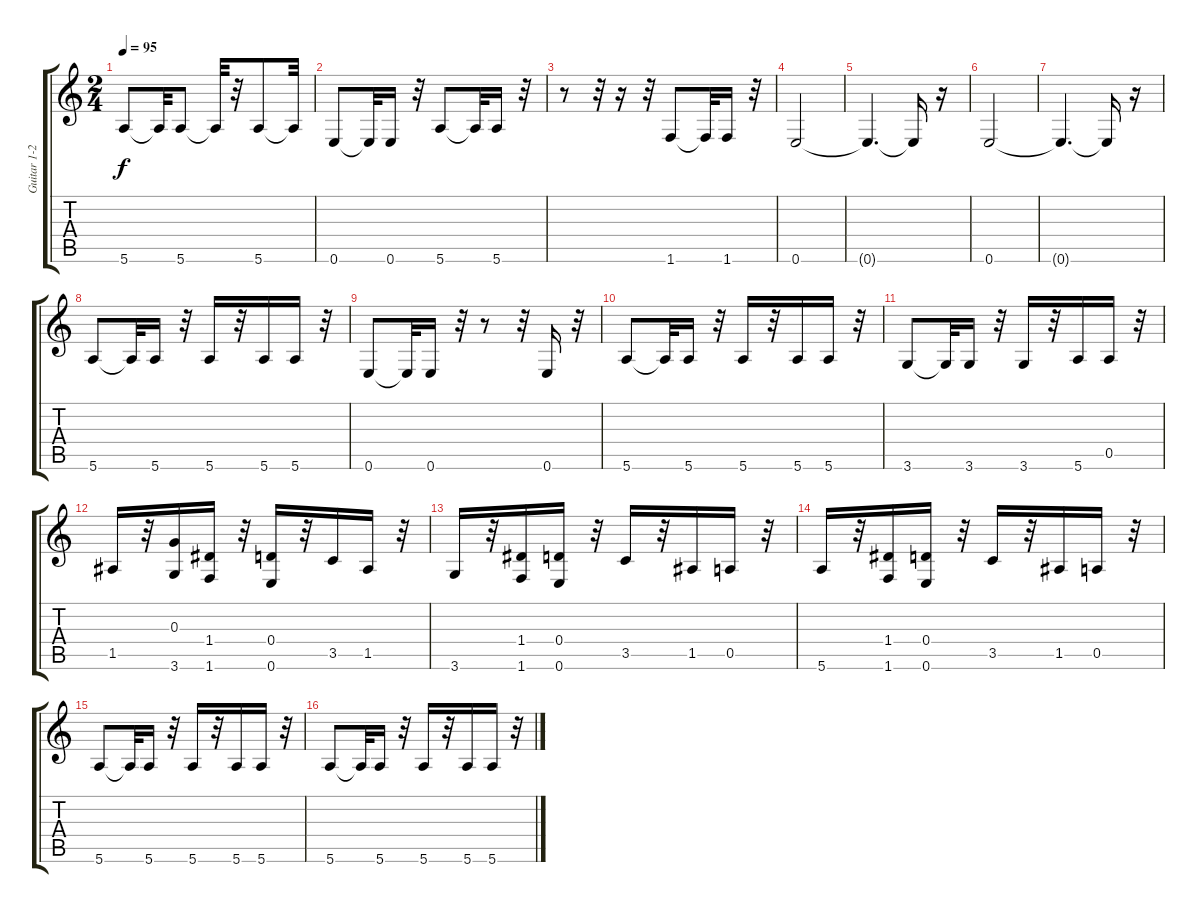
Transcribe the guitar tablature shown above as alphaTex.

\track ("Guitar 1-2" "Guitar 1-2") {instrument acousticguitarsteel}
\staff {score tabs}
\tuning (E4 B3 G3 D3 A2 E2) {hide}
\ts (2 4)
\tempo 95
\clef g2
\ks c
5.6.8{dy f} 5.6{t}.32 5.6.8 5.6{t}.32 r.32 5.6.8 5.6{t}.32 |
0.6.8 0.6{t}.32 0.6.16 r.32 5.6.8 5.6{t}.32 5.6.16 r.32 |
r.8 r.32 r.16 r.32 1.6.8 1.6{t}.32 1.6.16 r.32 |
0.6.2 |
0.6{t}.4{d} 0.6{t}.16 r.16 |
0.6.2 |
0.6{t}.4{d} 0.6{t}.16 r.16 |
5.6.8 5.6{t}.32 5.6.16 r.32 5.6.16 r.32 5.6.16 5.6.16 r.32 |
0.6.8 0.6{t}.32 0.6.16 r.32 r.8 r.32 0.6.16 r.32 |
5.6.8 5.6{t}.32 5.6.16 r.32 5.6.16 r.32 5.6.16 5.6.16 r.32 |
3.6.8 3.6{t}.32 3.6.16 r.32 3.6.16 r.32 5.6.16 0.5.16 r.32 |
1.5.16 r.32 (0.3 3.6).16 (1.4 1.6).16 r.32 (0.4 0.6).16 r.32 3.5.16 1.5.16 r.32 |
3.6.16 r.32 (1.4 1.6).16 (0.4 0.6).16 r.32 3.5.16 r.32 1.5.16 0.5.16 r.32 |
5.6.16 r.32 (1.4 1.6).16 (0.4 0.6).16 r.32 3.5.16 r.32 1.5.16 0.5.16 r.32 |
5.6.8 5.6{t}.32 5.6.16 r.32 5.6.16 r.32 5.6.16 5.6.16 r.32 |
5.6.8 5.6{t}.32 5.6.16 r.32 5.6.16 r.32 5.6.16 5.6.16 r.32
